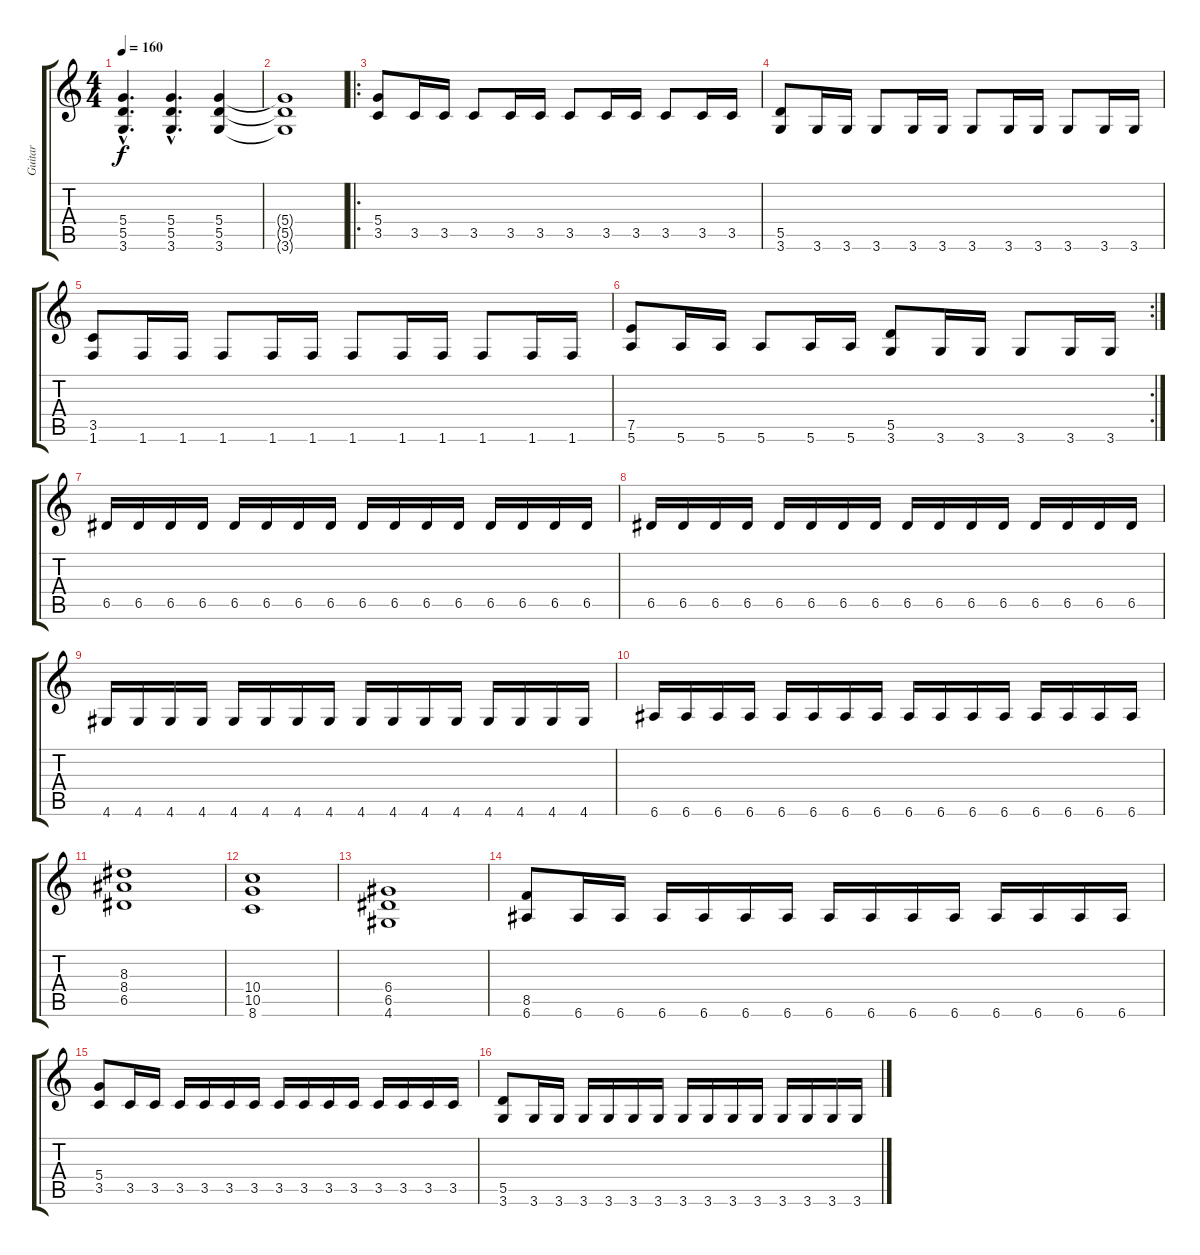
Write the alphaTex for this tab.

\track ("Guitar" "Guitar") {instrument overdrivenguitar}
\staff {score tabs}
\tuning (E4 B3 G3 D3 A2 E2) {hide}
\ts (4 4)
\tempo 160
\clef g2
\ks c
(5.4{hac} 5.5{hac} 3.6{hac}).4{d dy f} (5.4{hac} 5.5{hac} 3.6{hac}).4{d} (5.4 5.5 3.6).4 |
(5.4{t} 5.5{t} 3.6{t}).1 |
\ro
(5.4 3.5).8 3.5.16 3.5.16 3.5.8 3.5.16 3.5.16 3.5.8 3.5.16 3.5.16 3.5.8 3.5.16 3.5.16 |
(5.5 3.6).8 3.6.16 3.6.16 3.6.8 3.6.16 3.6.16 3.6.8 3.6.16 3.6.16 3.6.8 3.6.16 3.6.16 |
(3.5 1.6).8 1.6.16 1.6.16 1.6.8 1.6.16 1.6.16 1.6.8 1.6.16 1.6.16 1.6.8 1.6.16 1.6.16 |
\rc 2
(7.5 5.6).8 5.6.16 5.6.16 5.6.8 5.6.16 5.6.16 (5.5 3.6).8 3.6.16 3.6.16 3.6.8 3.6.16 3.6.16 |
6.5.16 6.5.16 6.5.16 6.5.16 6.5.16 6.5.16 6.5.16 6.5.16 6.5.16 6.5.16 6.5.16 6.5.16 6.5.16 6.5.16 6.5.16 6.5.16 |
6.5.16 6.5.16 6.5.16 6.5.16 6.5.16 6.5.16 6.5.16 6.5.16 6.5.16 6.5.16 6.5.16 6.5.16 6.5.16 6.5.16 6.5.16 6.5.16 |
4.6.16 4.6.16 4.6.16 4.6.16 4.6.16 4.6.16 4.6.16 4.6.16 4.6.16 4.6.16 4.6.16 4.6.16 4.6.16 4.6.16 4.6.16 4.6.16 |
6.6.16 6.6.16 6.6.16 6.6.16 6.6.16 6.6.16 6.6.16 6.6.16 6.6.16 6.6.16 6.6.16 6.6.16 6.6.16 6.6.16 6.6.16 6.6.16 |
(8.3 8.4 6.5).1 |
(10.4 10.5 8.6).1 |
(6.4 6.5 4.6).1 |
(8.5 6.6).8 6.6.16 6.6.16 6.6.16 6.6.16 6.6.16 6.6.16 6.6.16 6.6.16 6.6.16 6.6.16 6.6.16 6.6.16 6.6.16 6.6.16 |
(5.4 3.5).8 3.5.16 3.5.16 3.5.16 3.5.16 3.5.16 3.5.16 3.5.16 3.5.16 3.5.16 3.5.16 3.5.16 3.5.16 3.5.16 3.5.16 |
(5.5 3.6).8 3.6.16 3.6.16 3.6.16 3.6.16 3.6.16 3.6.16 3.6.16 3.6.16 3.6.16 3.6.16 3.6.16 3.6.16 3.6.16 3.6.16
